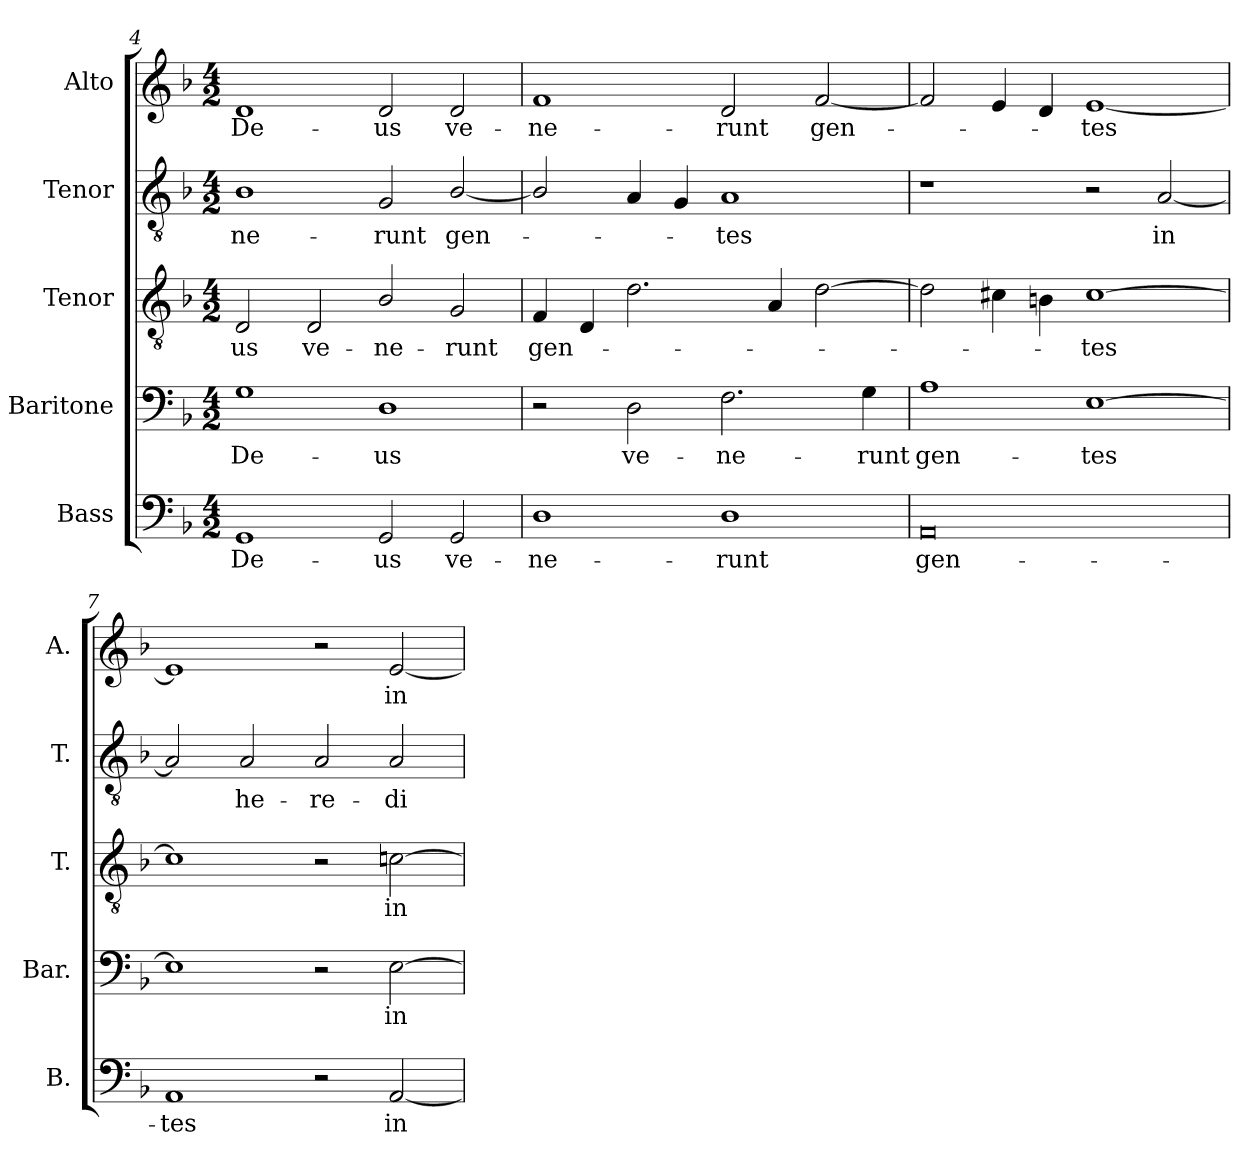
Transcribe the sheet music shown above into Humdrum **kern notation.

**kern	**text	**kern	**text	**kern	**text	**kern	**text	**kern	**text
*part5	*part5	*part4	*part4	*part3	*part3	*part2	*part2	*part1	*part1
*staff5	*staff5	*staff4	*staff4	*staff3	*staff3	*staff2	*staff2	*staff1	*staff1
*I"Bass	*	*I"Baritone	*	*I"Tenor	*	*I"Tenor	*	*I"Alto	*
*I'B.	*	*I'Bar.	*	*I'T.	*	*I'T.	*	*I'A.	*
*clefF4	*	*clefF4	*	*clefGv2	*	*clefGv2	*	*clefG2	*
*	*	*	*	*ITrd7c12	*	*ITrd7c12	*	*	*
*k[b-]	*	*k[b-]	*	*k[b-]	*	*k[b-]	*	*k[b-]	*
*F:	*	*F:	*	*F:	*	*F:	*	*F:	*
*M4/2	*	*M4/2	*	*M4/2	*	*M4/2	*	*M4/2	*
=4	=4	=4	=4	=4	=4	=4	=4	=4	=4
!	!LO:LY:b:color=#000000	!	!	!	!	!	!	!	!
!	!	!	!LO:LY:b:color=#000000	!	!	!	!	!	!
!	!	!	!	!	!LO:LY:b:color=#000000	!	!	!	!
!	!	!	!	!	!	!	!LO:LY:b:color=#000000	!	!
!	!	!	!	!	!	!	!	!	!LO:LY:b:color=#000000
1GGi	De-	1Gi	De-	2DDi/	-us	1BB-i	-ne-	1di	De-
!	!	!	!	!	!LO:LY:b:color=#000000	!	!	!	!
.	.	.	.	2DDi/	ve-	.	.	.	.
!	!LO:LY:b:color=#000000	!	!	!	!	!	!	!	!
!	!	!	!LO:LY:b:color=#000000	!	!	!	!	!	!
!	!	!	!	!	!LO:LY:b:color=#000000	!	!	!	!
!	!	!	!	!	!	!	!LO:LY:b:color=#000000	!	!
!	!	!	!	!	!	!	!	!	!LO:LY:b:color=#000000
2GGi/	-us	1Di	-us	2BB-i/	-ne-	2GGi/	-runt	2di/	-us
!	!LO:LY:b:color=#000000	!	!	!	!	!	!	!	!
!	!	!	!	!	!LO:LY:b:color=#000000	!	!	!	!
!	!	!	!	!	!	!	!LO:LY:b:color=#000000	!	!
!	!	!	!	!	!	!	!	!	!LO:LY:b:color=#000000
2GGi/	ve-	.	.	2GGi/	-runt	[2BB-i/	gen-	2di/	ve-
=5	=5	=5	=5	=5	=5	=5	=5	=5	=5
!	!LO:LY:b:color=#000000	!	!	!	!	!	!	!	!
!	!	!	!	!	!LO:LY:b:color=#000000	!	!	!	!
!	!	!	!	!	!	!	!	!	!LO:LY:b:color=#000000
1Di	-ne-	2r	.	4FFi/	gen-	2BB-i/]	.	1fi	-ne-
.	.	.	.	4DDi/	.	.	.	.	.
!	!	!	!LO:LY:b:color=#000000	!	!	!	!	!	!
.	.	2Di\	ve-	2.Di\	.	4AAi/	.	.	.
.	.	.	.	.	.	4GGi/	.	.	.
!	!LO:LY:b:color=#000000	!	!	!	!	!	!	!	!
!	!	!	!LO:LY:b:color=#000000	!	!	!	!	!	!
!	!	!	!	!	!	!	!LO:LY:b:color=#000000	!	!
!	!	!	!	!	!	!	!	!	!LO:LY:b:color=#000000
1Di	-runt	2.Fi\	-ne-	.	.	1AAi	-tes	2di/	-runt
.	.	.	.	4AAi/	.	.	.	.	.
!	!	!	!	!	!	!	!	!	!LO:LY:b:color=#000000
.	.	.	.	[2Di\	.	.	.	[2fi/	gen-
!	!	!	!LO:LY:b:color=#000000	!	!	!	!	!	!
.	.	4Gi\	-runt	.	.	.	.	.	.
!!LO:LB:g=z
=6	=6	=6	=6	=6	=6	=6	=6	=6	=6
!	!LO:LY:b:color=#000000	!	!	!	!	!	!	!	!
!	!	!	!LO:LY:b:color=#000000	!	!	!	!	!	!
0AAi	gen-	1Ai	gen-	2Di\]	.	1r	.	2fi/]	.
.	.	.	.	4C#Xi\	.	.	.	4ei/	.
.	.	.	.	4BBni\	.	.	.	4di/	.
!	!	!	!LO:LY:b:color=#000000	!	!	!	!	!	!
!	!	!	!	!	!LO:LY:b:color=#000000	!	!	!	!
!	!	!	!	!	!	!	!	!	!LO:LY:b:color=#000000
.	.	[1Ei	-tes	[1C#i	-tes	2r	.	[1ei	-tes
!	!	!	!	!	!	!	!LO:LY:b:color=#000000	!	!
.	.	.	.	.	.	[2AAi/	in	.	.
=7	=7	=7	=7	=7	=7	=7	=7	=7	=7
!	!LO:LY:b:color=#000000	!	!	!	!	!	!	!	!
1AAi	-tes	1Ei]	.	1C#i]	.	2AAi/]	.	1ei]	.
!	!	!	!	!	!	!	!LO:LY:b:color=#000000	!	!
.	.	.	.	.	.	2AAi/	he-	.	.
!	!	!	!	!	!	!	!LO:LY:b:color=#000000	!	!
2r	.	2r	.	2r	.	2AAi/	-re-	2r	.
!	!LO:LY:b:color=#000000	!	!	!	!	!	!	!	!
!	!	!	!LO:LY:b:color=#000000	!	!	!	!	!	!
!	!	!	!	!	!LO:LY:b:color=#000000	!	!	!	!
!	!	!	!	!	!	!	!LO:LY:b:color=#000000	!	!
!	!	!	!	!	!	!	!	!	!LO:LY:b:color=#000000
[2AAi/	in	[2Ei\	in	[2Ci\	in	2AAi/	-di-	[2ei/	in
=	=	=	=	=	=	=	=	=	=
*-	*-	*-	*-	*-	*-	*-	*-	*-	*-
